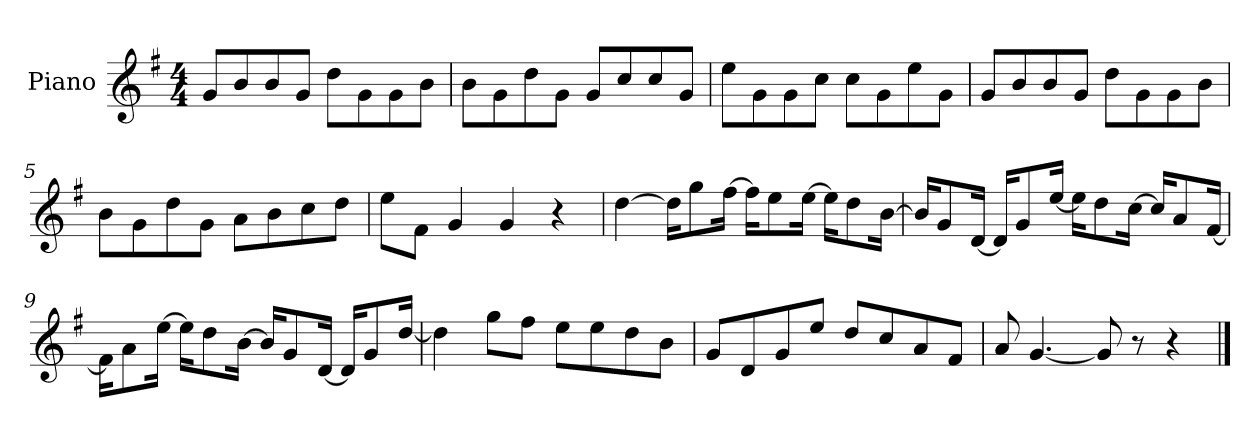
**kern
*part1
*staff1
*I"Piano
*I'P-no
*clefG2
*k[f#]
*M4/4
*MM90
=1
8g/L
8b/
8b/
8g/J
8dd\L
8g\
8g\
8b\J
=2
8b\L
8g\
8dd\
8g\J
8g/L
8cc/
8cc/
8g/J
=3
8ee\L
8g\
8g\
8cc\J
8cc\L
8g\
8ee\
8g\J
=4
8g/L
8b/
8b/
8g/J
8dd\L
8g\
8g\
8b\J
=5
8b\L
8g\
8dd\
8g\J
8a\L
8b\
8cc\
8dd\J
!!LO:LB:g=z
=6
8ee\L
8f#\J
4g/
4g/
4r
=7
[4dd\
16dd\KL]
8gg\
[16ff#\Jk
16ff#\KL]
8ee\
[16ee\Jk
16ee\KL]
8dd\
[16b\Jk
=8
16b/KL]
8g/
[16d/Jk
16d/KL]
8g/
[16ee/Jk
16ee\KL]
8dd\
[16cc\Jk
16cc/KL]
8a/
[16f#/Jk
=9
16f#\KL]
8a\
[16ee\Jk
16ee\KL]
8dd\
[16b\Jk
16b/KL]
8g/
[16d/Jk
16d/KL]
8g/
[16dd/Jk
!!LO:LB:g=z
=10
4dd\]
8gg\L
8ff#\J
8ee\L
8ee\
8dd\
8b\J
=11
8g/L
8d/
8g/
8ee/J
8dd/L
8cc/
8a/
8f#/J
=12
8a/
[4.g/
8g/]
8r
4r
==
*-
